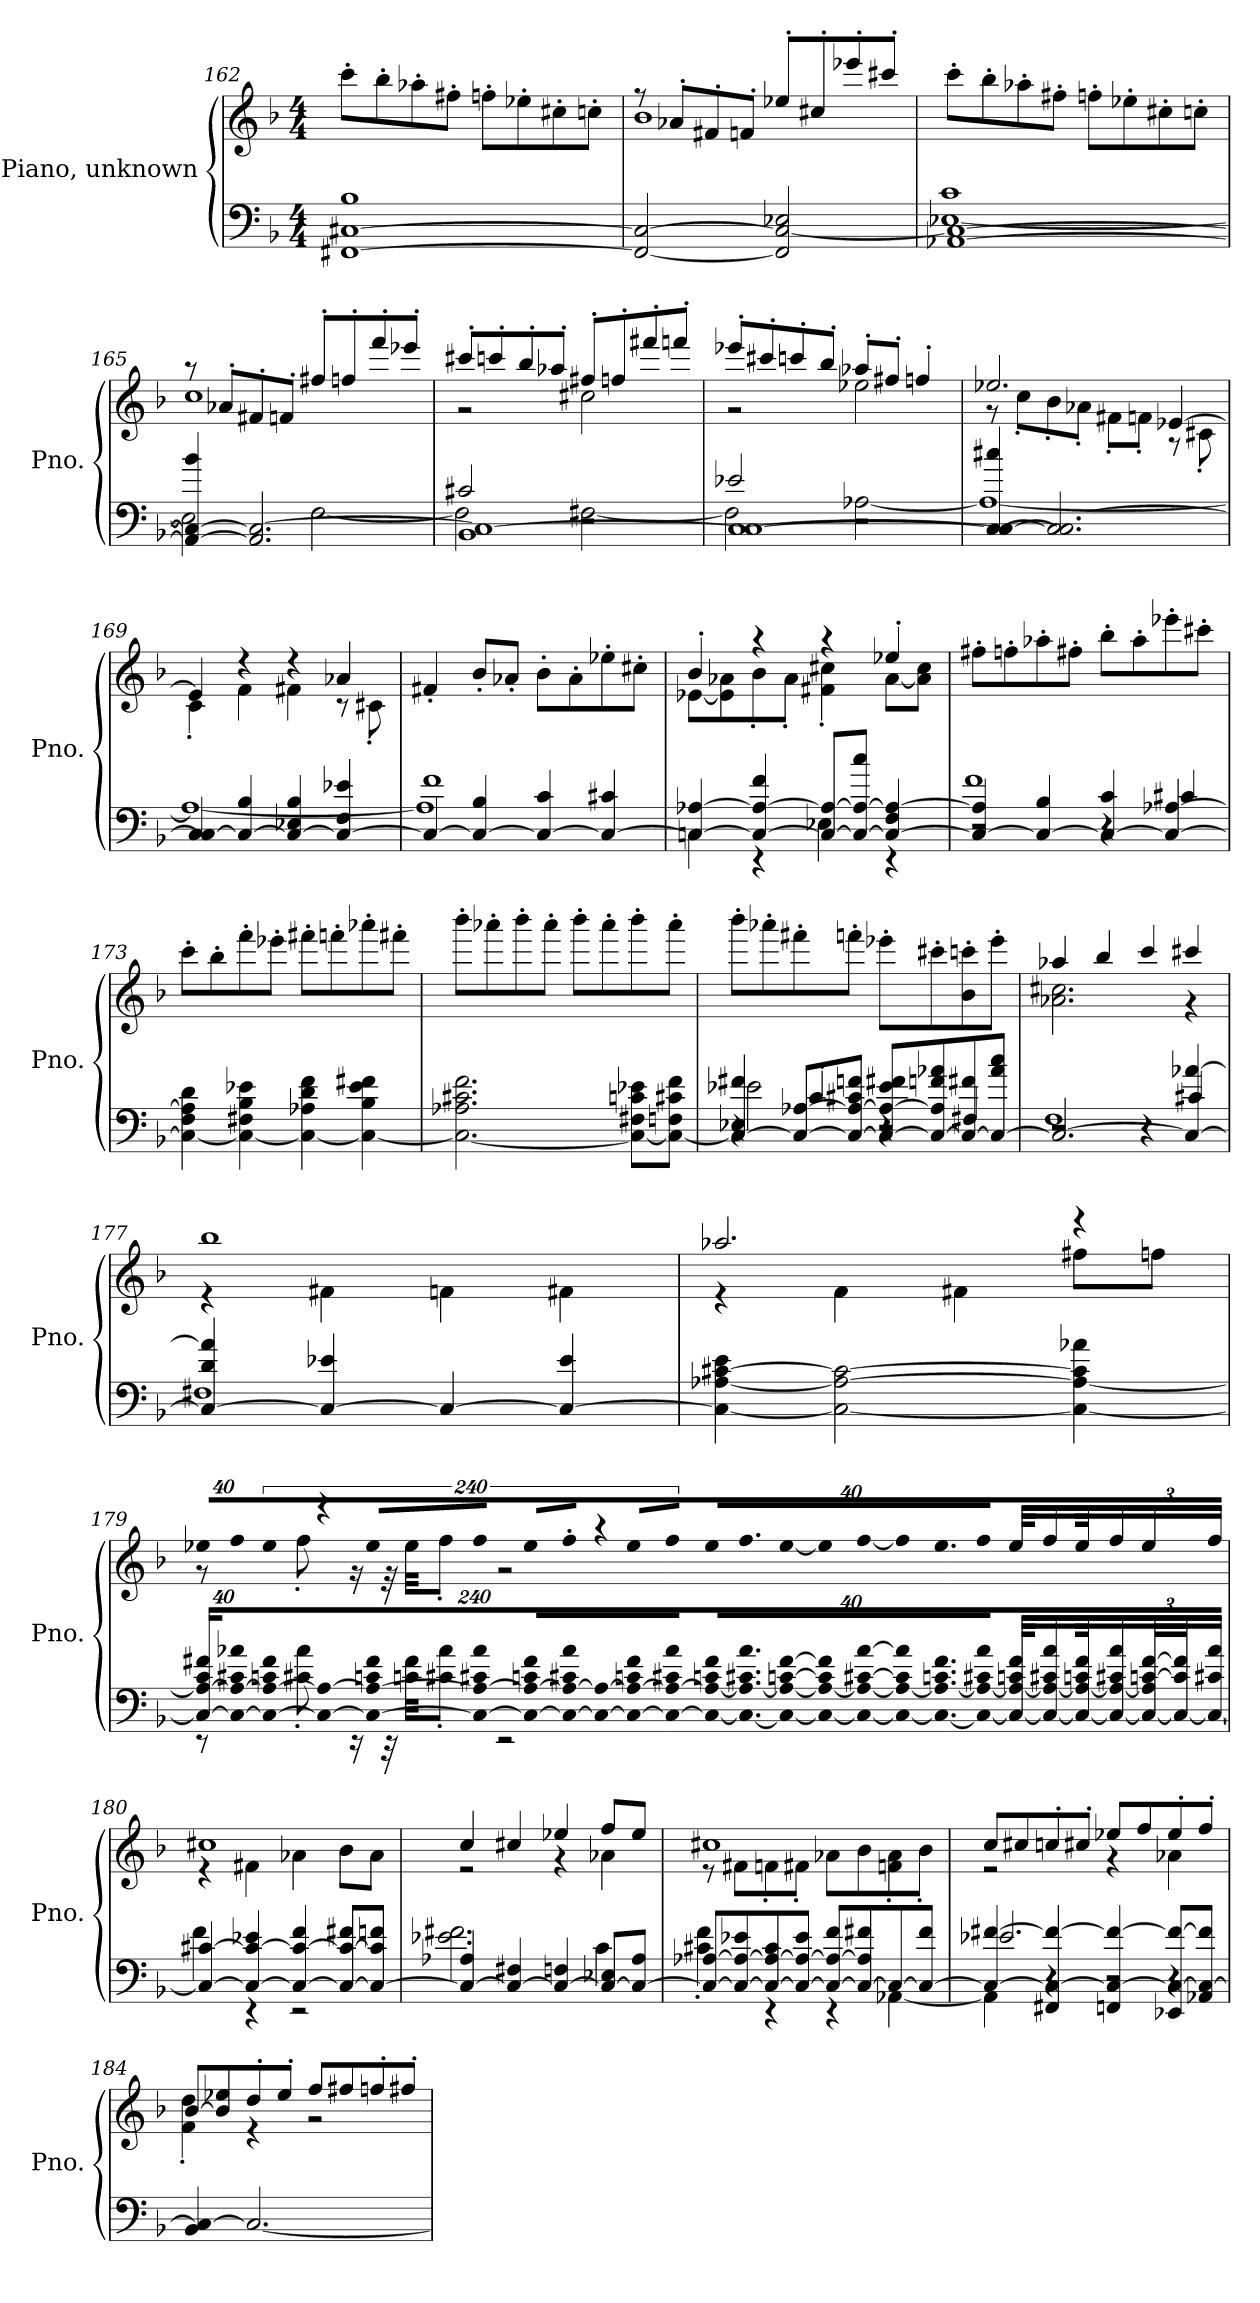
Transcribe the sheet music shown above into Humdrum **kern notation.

**kern	**kern
*part1	*part1
*staff2	*staff1
*I"Piano, unknown	*
*I'Pno.	*
*clefF4	*clefG2
*k[b-]	*k[b-]
*M4/4	*M4/4
=162	=162
*^	*
[1FF#X [1C#X	1B-	8ccc'\L
.	.	8bb-'\
.	.	8aa-X'\
.	.	8ff#X'\J
.	.	8ffn'\L
.	.	8ee-X'\
.	.	8cc#X'\
.	.	8ccn'\J
*v	*v	*
=163	=163
*	*^
2FF#/_ 2C#/_	8r	1b-
.	8a-X'/L	.
.	8f#X'/	.
.	8fn'/J	.
2FF#/] 2C#/_ 2E-X/	8ee-X'/L	.
.	8cc#X'/	.
.	8eee-X'/	.
.	8ccc#X'/J	.
*	*v	*v
!!LO:LB:g=z
=164	=164
*^	*
[1AA-X 1C#_	[1E-X 1c	8ccc'\L
.	.	8bb-'\
.	.	8aa-X'\
.	.	8ff#X'\J
.	.	8ffn'\L
.	.	8ee-X'\
.	.	8cc#X'\
.	.	8ccn'\J
=165	=165	=165
*	*	*^
4AA-/_ 4C#/_ 4b-/	2E-\]	8r	1cc
.	.	8a-X'/L	.
2.AA-/] 2.C#/_	.	8f#X'/	.
.	.	8fn'/J	.
.	[2F\	8ff#X'/L	.
.	.	8ffn'/	.
.	.	8fff'/	.
.	.	8eee-X'/J	.
=166	=166	=166	=166
*	*^	*	*
1BB- 1C#_	2F\]	2c#X/	8ccc#X'/L	2r
.	.	.	8cccn'/	.
.	.	.	8bb-'/	.
.	.	.	8aa-X'/J	.
.	[2F#X\	2r	8ff#X'/L	2cc#X\
.	.	.	8ffn'/	.
.	.	.	8fff#X'/	.
.	.	.	8fffn'/J	.
!!LO:LB:g=z	!!
=167	=167	=167	=167	=167
[1C 1C#_	2F#\]	2e-X/	8eee-X'/L	2r
.	.	.	8ccc#X'/	.
.	.	.	8cccn'/	.
.	.	.	8bb-'/J	.
.	[2A-X\	2r	8aa-X'/L	2ee-X\
.	.	.	8ff#X'/J	.
.	.	.	4ffn'/	.
*	*v	*v	*	*
=168	=168	=168	=168
4C/_ 4C#/_ 4cc#X/	1A-_	2.ee-X/	8r
.	.	.	8cc'\L
2.C/] 2.C#/_	.	.	8b-'\
.	.	.	8a-X'\J
.	.	.	8f#X'\L
.	.	.	8fn'\J
.	.	[4e-X/	8r
.	.	.	8c#X'\
=169	=169	=169	=169
4C/ 4C#/_	1A-_	4e-/]	4c'\
4C#/_ 4B-/	.	4r	4f\
4C#/_ 4E-X/ 4B-/	.	4r	4f#X\
4C#/_ 4F/ 4e-X/	.	4a-X/	8r
.	.	.	8c#X'\
*	*	*v	*v
!!LO:LB:g=z
=170	=170	=170
*	*^	*
4C#/_	1A-]	1f	4f#X'/
4C#/_ 4B-/	.	.	8b-'/L
.	.	.	8a-X'/J
4C#/_ 4c/	.	.	8b-'\L
.	.	.	8a-'\
4C#/_ 4c#X/	.	.	8ee-X'\
.	.	.	8cc#X'\J
*	*v	*v	*
=171	=171	=171
*	*	*^
4C#/_ [4A-X/	4Cn\	4b-'/	[8e-X\L
.	.	.	8e-\] 8a-X\
4C#/_ 4A-/_ 4f/	4r	4r	8b-'\
.	.	.	8a-'\J
8C#/_ 8A-/_L	4E-X\	4r	4f#X\' 4cc#X\'
8C#/_ 8A-/_ 8cc/J	.	.	.
4C#/_ 4F/ 4A-/_	4r	4ee-X'/	[8a-\L
.	.	.	8a-\] 8cc#\J
*	*	*v	*v
=172	=172	=172
*	*^	*
4C#/_ 4A-/]	1f	2r	8ff#X'\L
.	.	.	8ffn'\
4C#/_ 4B-/	.	.	8aa-X'\
.	.	.	8ff#X'\J
4C#/_ 4c/	.	4r	8bb-'\L
.	.	.	8aa-'\
4C#/_ [4A-X/	.	4c#X/	8eee-X'\
.	.	.	8ccc#X'\J
*v	*v	*v	*
!!LO:LB:g=z
=173	=173
4C#\_ 4F\ 4A-\] 4d\	8ccc'\L
.	8bb-'\
4C#\_ 4F#X\ 4B-\ 4e-X\	8fff'\
.	8eee-X'\J
4C#\_ 4A-X\ 4d\ 4f\	8fff#X'\L
.	8fffn'\
4C#\_ 4B-\ 4e-\ 4f#X\	8aaa-X'\
.	8fff#X'\J
=174	=174
2.C#\_ 2.A-X\ 2.c#X\ 2.f\	8bbb-'\L
.	8aaa-X'\
.	8bbb-'\
.	8aaa-'\J
.	8bbb-'\L
.	8aaa-'\
8C#\_ 8F#X\ 8cn\ 8e-X\L	8bbb-'\
8C#\_ 8Fn\ 8c#X\ 8f\J	8aaa-'\J
=175	=175
*^	*
*	*^	*
4C#/_ 4E-X/ 4f#X/	2e-X\	4r	8bbb-'\L
.	.	.	8aaa-X'\
8C#/_ [8A-X/L	.	4c'/	8fff#X'\
8C#/_ 8A-/_ 8c#X/ 8fn/J	.	.	8fffn'\J
8C#/_ 8A-/_ 8e-/ 8f#X/L	2r	4r	8eee-X'\L
8C#/_ 8A-/] 8fn/ 8a-X/	.	.	8ccc#X'\
8C#/_ 8f#X/	.	4F#X/	8b-\' 8cccn\'
8C#/_ 8a-/ 8cc/J	.	.	8eee-'\J
!!LO:PB:g=z
=176	=176	=176	=176
*	*	*	*^
2.C#/_	1F	2r	4aa-X/	2.a-X\ 2.cc#X\
.	.	.	4bb-/	.
.	.	4r	4ccc/	.
4C#/_ [4a-X/	.	4c#X/	4ccc#X/	4r
*	*v	*v	*	*
=177	=177	=177	=177
4C#/_ 4d/ 4a-/]	1F#X	1bb-	4r
4C#/_ 4e-X/	.	.	4f#X\
4C#/_	.	.	4fn\
4C#/_ 4e-/	.	.	4f#X\
*v	*v	*	*
=178	=178	=178
4C#\_ [4A-X\ [4c#X\ 4e\	2.aa-X/	4r
2C#\_ 2A-\_ 2c#\_	.	4f\
.	.	4f#X\
4C#\_ 4A-\_ 4c#\] 4a-X\	4r	8ff#X\L
.	.	8ffn\J
!!LO:LB:g=z	!!
=179	=179	=179
*Xbrackettup	*	*
!LO:N:vis=32	!LO:N:vis=32	!
*^	*	*
640%23C#/_ 640%23A-/_ 640%23c/ 640%23f#X/LLL	8r	640%23ee-X/LLL	8r
!LO:N:vis=32	!	!LO:N:vis=32	!
640%23C#/_ 640%23A-/_ 640%23c#X/ 640%23a-X/J	.	640%23ff/J	.
!LO:N:vis=16	!	!LO:N:vis=16	!
1920%137C#/_ 1920%137A-/_ 1920%137cn/ 1920%137f#/	.	1920%137ee-/JJ	.
.	8c#X\' 8a-\'	.	8ff'\
!LO:N:vis=32	!	!LO:N:vis=32	!
640%23C#/_ 640%23A-/_L	.	640%23r	.
!LO:N:vis=32	!	!LO:N:vis=32	!
640%23C#/_ 640%23A-/_ 640%23cn/ 640%23f#/	.	640%23ee-/LLL	.
!LO:N:vis=32	!	!LO:N:vis=32	!
640%23C#/_ 640%23A-/_ 640%23c#X/ 640%23a-/JJJ	.	640%23ff/JJJ	.
.	16r	.	16r
!LO:N:vis=32	!	!LO:N:vis=32	!
640%23C#/_ 640%23A-/_ 640%23cn/ 640%23f#/KLL	.	640%23ee-/KLL	.
!LO:N:vis=16	!	!LO:N:vis=16	!
1920%137C#/_ 1920%137A-/_ 1920%137c#X/ 1920%137a-/	.	1920%137ff'/JJ	.
.	32r	.	32r
.	32cn\ 32f#\KKL	.	32ee-\KKL
!LO:N:vis=16	!	!LO:N:vis=16	!
1920%137C#/_ 1920%137A-/_	.	1920%137r	.
.	8c#X\' 8a-\'J	.	8ff'\J
!LO:N:vis=32	!	!LO:N:vis=32	!
640%23C#/_ 640%23A-/_ 640%23cn/ 640%23f#/L	.	640%23ee-/LLL	.
!LO:N:vis=32	!	!LO:N:vis=32	!
640%23C#/_ 640%23A-/_ 640%23c#X/ 640%23a-/JJJ	.	640%23ff/JJJ	.
.	2r	.	2r
!LO:N:vis=32	!	!	!
*	*	*Xbrackettup	*
!	!	!LO:N:vis=32	!
640%23C#/_ 640%23A-/_ 640%23cn/ 640%23f#/LLL	.	640%23ee-/LLL	.
!LO:N:vis=32.	!	!LO:N:vis=32.	!
1920%103C#/_ 1920%103A-/_ 1920%103c#X/ 1920%103a-/	.	1920%103ff/	.
!LO:N:vis=64	!	!LO:N:vis=64	!
960%17C#/_ 960%17A-/_ [960%17cn/ [960%17f#/L	.	[960%17ee-/L	.
!LO:N:vis=64	!	!LO:N:vis=64	!
960%17C#/_ 960%17A-/_ 960%17c/] 960%17f#/]	.	960%17ee-/]	.
!LO:N:vis=64	!	!LO:N:vis=64	!
960%17C#/_ 960%17A-/_ [960%17c#X/ [960%17a-/	.	[960%17ff/	.
!LO:N:vis=64	!	!LO:N:vis=64	!
960%17C#/_ 960%17A-/_ 960%17c#/] 960%17a-/]J	.	960%17ff/J]	.
!LO:N:vis=32.	!	!LO:N:vis=32.	!
1920%103C#/_ 1920%103A-/_ 1920%103cn/ 1920%103f#/	.	1920%103ee-/	.
!LO:N:vis=32	!	!LO:N:vis=32	!
640%23C#/_ 640%23A-/_ 640%23c#X/ 640%23a-/JJJ	.	640%23ff/JJJ	.
32C#/_ 32A-/_ 32cn/ 32f#/KLL	.	32ee-/KLL	.
16C#/_ 16A-/_ 16c#X/ 16a-/	.	16ff/	.
32C#/_ 32A-/_ 32cn/ 32f#/K	.	32ee-/K	.
24C#/_ 24A-/_ 24c#X/ 24a-/	.	24ff/	.
48C#/_ 48A-/] [48cn/ [48f#/L	.	24ee-/	.
48C#/_ 48c/] 48f#/]J	.	.	.
24C#/_ 24c#X/ 24a-/JJ	.	24ff/JJ	.
.	640ryy	.	640ryy
!!LO:LB:g=z	!!
=180	=180	=180	=180
4C#/_ [4c#X/	4f\	1cc#X	4r
4C#/_ 4c#/_ 4e-X/	4r	.	4f#X\
4C#/_ 4c#/_ 4f/	2r	.	4a-X\
8C#/_ 8c#/_ 8f#X/L	.	.	8b-\L
8C#/_ 8c#/] 8fn/J	.	.	8a-\J
=181	=181	=181	=181
4C#/_ 4A-X/	2.e-X\ 2.f#X\	4cc/	2r
4C#/_ 4F#X/	.	4cc#X/	.
4C#/_ 4Fn/	.	4ee-X/	4r
8C#/_ 8E-X/L	4c\	8ff/L	4a-X\
8C#/_ 8A-/J	.	8ee-/J	.
=182	=182	=182	=182
8C#/_ [8A-X/L	4c#X\' 4f\'	1cc#X	8r
8C#/_ 8A-/_ 8e-X/	.	.	8f#X\L
8C#/_ 8A-/_ 8c#/	4r	.	8fn'\
8C#/_ 8A-/_ 8e-/J	.	.	8f#X'\J
8C#/_ 8A-/_ 8f/L	4r	.	8a-X\L
8C#/_ 8A-/] 8f#X/	.	.	8b-\
8C#/_	[4AA-X\	.	8fn\' 8a-\'
8C#/_ 8f#/J	.	.	8b-'\J
!!LO:LB:g=z	!!
=183	=183	=183	=183
*	*^	*	*
4C#/_ [4f#X/	4AA-\]	2.e-X/	8cc/L	2r
.	.	.	8cc#X/	.
4FF#X/ 4C#/_ 4f#/_	4r	.	8ccn'/	.
.	.	.	8cc#X'/J	.
4FFn/ 4C#/_ 4f#/_	2r	.	8ee-X/L	4r
.	.	.	8ff/	.
8EE-X/ 8C#/_ 8f#/_L	.	4r	8ee-'/	4a-X\
8AA-X/ 8C#/_ 8f#/]J	.	.	8ff'/J	.
*v	*v	*v	*	*
=184	=184	=184
4BB-/ 4C#/_	[8b-/L	4f\' 4dd\'
.	8b-/] 8ee-X/	.
2.C#/_	8dd'/	4r
.	8ee-'/J	.
.	8ff/L	2r
.	8ff#X/	.
.	8ffn'/	.
.	8ff#X'/J	.
*	*v	*v
=	=
*-	*-
